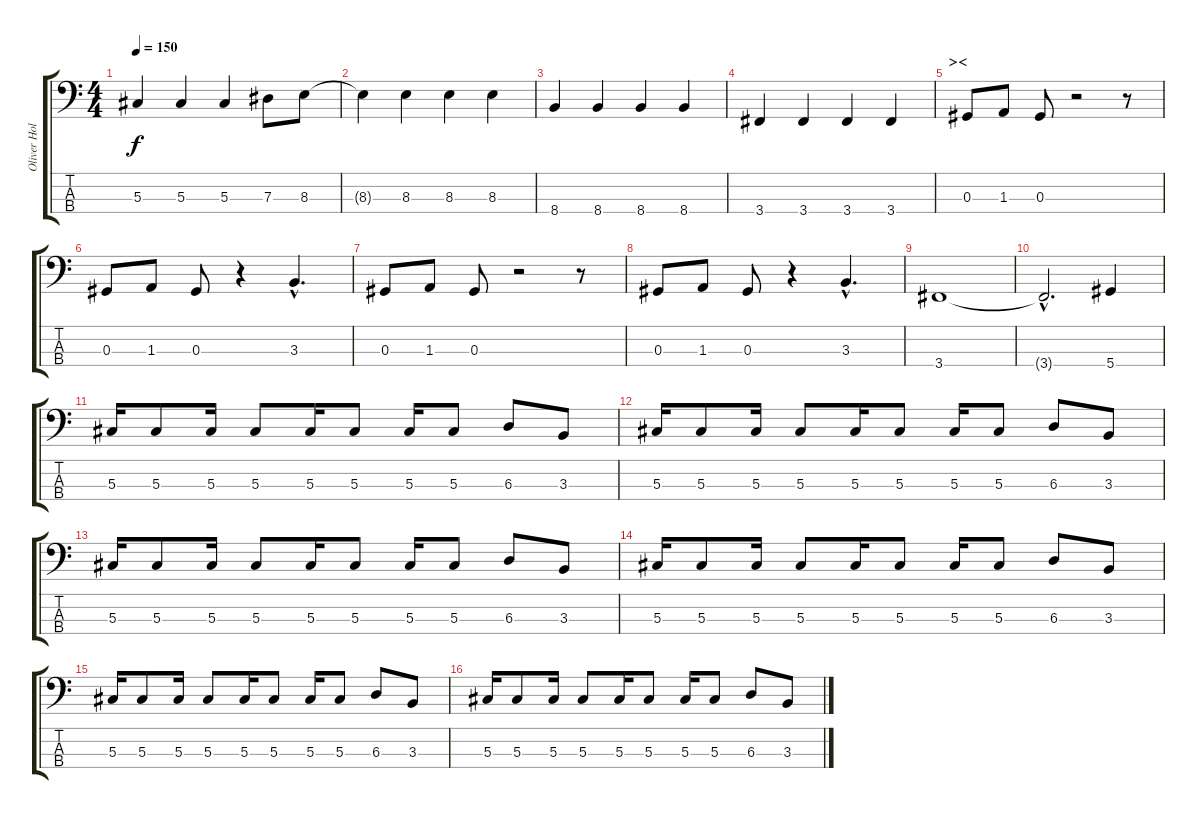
\track ("Oliver Holzwarth" "Oliver Hol") {instrument electricbassfinger}
\staff {score tabs}
\tuning (Gb2 Db2 Ab1 Eb1) {hide}
\ts (4 4)
\tempo 150
\clef f4
\ks c
5.3.4{dy f} 5.3.4 5.3.4 7.3.8 8.3.8 |
8.3{t}.4 8.3.4 8.3.4 8.3.4 |
8.4.4 8.4.4 8.4.4 8.4.4 |
3.4.4 3.4.4 3.4.4 3.4.4 |
\section ("" "><")
0.3.8 1.3.8 0.3.8 r.2 r.8 |
0.3.8 1.3.8 0.3.8 r.4 3.3{hac}.4{d} |
0.3.8 1.3.8 0.3.8 r.2 r.8 |
0.3.8 1.3.8 0.3.8 r.4 3.3{hac}.4{d} |
3.4.1 |
3.4{hac t}.2{d} 5.4.4 |
5.3.16 5.3.8 5.3.16 5.3.8 5.3.16 5.3.8 5.3.16 5.3.8 6.3.8 3.3.8 |
5.3.16 5.3.8 5.3.16 5.3.8 5.3.16 5.3.8 5.3.16 5.3.8 6.3.8 3.3.8 |
5.3.16 5.3.8 5.3.16 5.3.8 5.3.16 5.3.8 5.3.16 5.3.8 6.3.8 3.3.8 |
5.3.16 5.3.8 5.3.16 5.3.8 5.3.16 5.3.8 5.3.16 5.3.8 6.3.8 3.3.8 |
5.3.16 5.3.8 5.3.16 5.3.8 5.3.16 5.3.8 5.3.16 5.3.8 6.3.8 3.3.8 |
5.3.16 5.3.8 5.3.16 5.3.8 5.3.16 5.3.8 5.3.16 5.3.8 6.3.8 3.3.8
